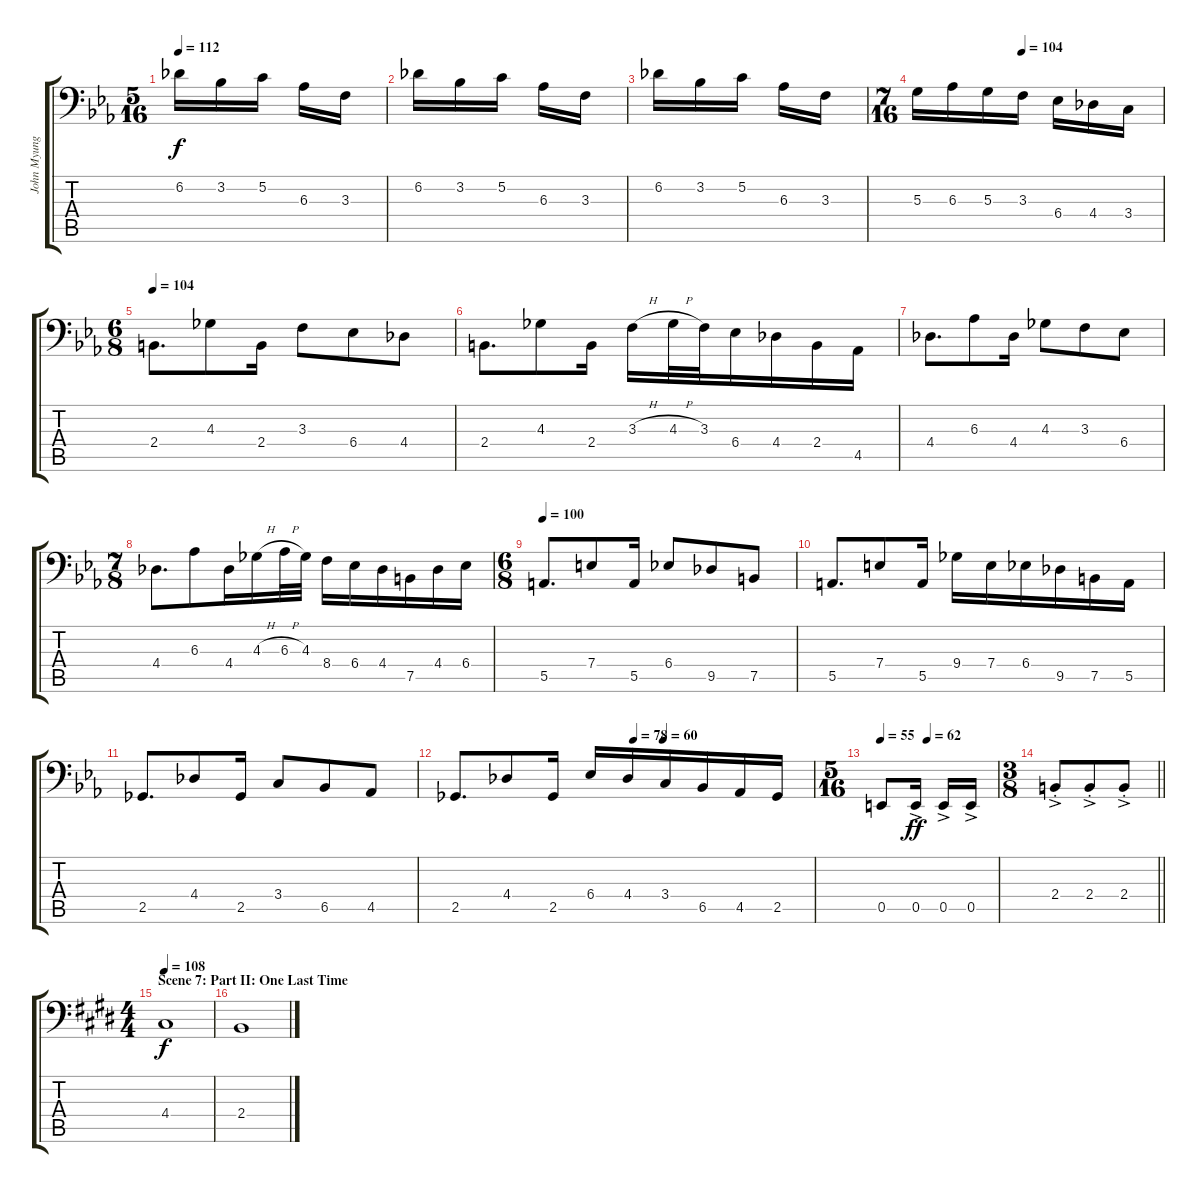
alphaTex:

\track ("John Myung" "John Myung") {instrument electricbassfinger}
\staff {score tabs}
\tuning (C3 G2 D2 A1 E1 B0) {hide}
\ts (5 16)
\tempo 112
\clef f4
\ks eb
6.2.16{dy f} 3.2.16 5.2.16 6.3.16 3.3.16 |
6.2.16 3.2.16 5.2.16 6.3.16 3.3.16 |
6.2.16 3.2.16 5.2.16 6.3.16 3.3.16 |
\ts (7 16)
\tempo (104 0.42857142857142855)
5.3.16 6.3.16 5.3.16 3.3.16 6.4.16 4.4.16 3.4.16 |
\ts (6 8)
\tempo 104
2.4.8{d} 4.3.8 2.4.16 3.3.8 6.4.8 4.4.8 |
2.4.8{d} 4.3.8 2.4.16 3.3{h}.16 4.3{h}.32 3.3.32 6.4.16 4.4.16 2.4.16 4.5.16 |
4.4.8{d} 6.3.8 4.4.16 4.3.8 3.3.8 6.4.8 |
\ts (7 8)
4.4.8{d} 6.3.8 4.4.16 4.3{h}.16 6.3{h}.32 4.3.32 8.4.16 6.4.16 4.4.16 7.5.16 4.4.16 6.4.16 |
\ts (6 8)
\tempo 100
5.5.8{d} 7.4.8 5.5.16 6.4.8 9.5.8 7.5.8 |
5.5.8{d} 7.4.8 5.5.16 9.4.16 7.4.16 6.4.16 9.5.16 7.5.16 5.5.16 |
2.5.8{d} 4.4.8 2.5.16 3.4.8 6.5.8 4.5.8 |
\tempo (78 0.5)
\tempo (60 0.5833333333333334)
2.5.8{d} 4.4.8 2.5.16 6.4.16 4.4.16 3.4.16 6.5.16 4.5.16 2.5.16 |
\ts (5 16)
\tempo 55
\tempo (62 0.4)
0.5.8 0.5{ac}.16{dy ff} 0.5{ac}.16 0.5{ac}.16 |
\ts (3 8)
\barLineRight lightlight
2.4{ac st}.8 2.4{ac st}.8 2.4{ac st}.8 |
\ts (4 4)
\section ("" "Scene 7: Part II: One Last Time")
\tempo 108
\ks c#minor
4.4.1{dy f volume 13 instrument electricbassfinger} |
2.4.1
